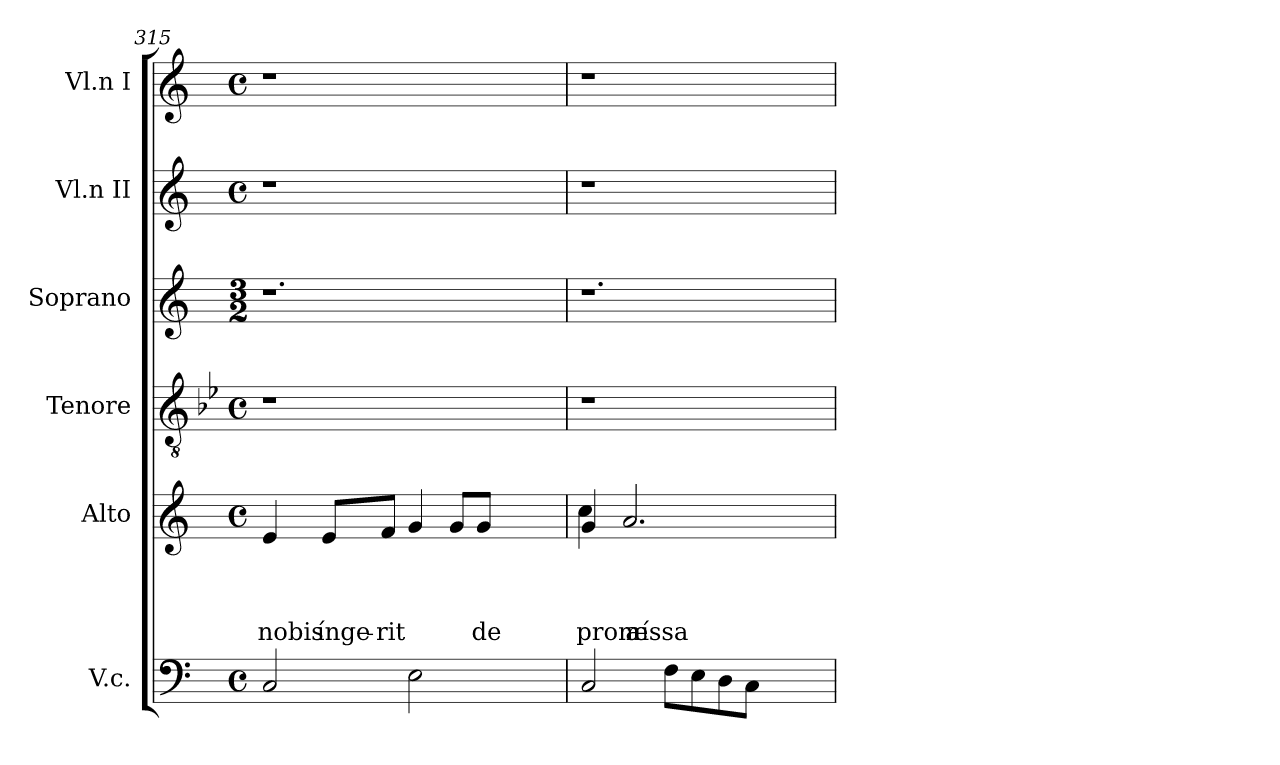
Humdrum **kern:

**kern	**kern	**text	**text	**text	**text	**kern	**kern	**kern	**kern
*part6	*part5	*part5	*part5	*part5	*part5	*part4	*part3	*part2	*part1
*staff6	*staff5	*staff5	*staff5	*staff5	*staff5	*staff4	*staff3	*staff2	*staff1
*I"V.c.	*I"Alto	*	*	*	*	*I"Tenore	*I"Soprano	*I"Vl.n II	*I"Vl.n I
*I'V.c.	*I'Alto	*	*	*	*	*I'Tenore	*I'Soprano	*I'Vl.n II	*I'Vl.n I
!!LO:LB:g=z
*clefF4	*clefG2	*	*	*	*	*clefGv2	*clefG2	*clefG2	*clefG2
*k[]	*k[]	*	*	*	*	*k[b-e-]	*k[]	*k[]	*k[]
*C:	*C:	*	*	*	*	*B-:	*C:	*C:	*C:
*M4/4	*M4/4	*	*	*	*	*M4/4	*M3/2	*M4/4	*M4/4
*met(c)	*met(c)	*	*	*	*	*met(c)	*	*met(c)	*met(c)
=315	=315	=315	=315	=315	=315	=315	=315	=315	=315
!	!	!	!	!	!LO:LY:b	!	!	!	!
2C/	4e/	.	.	.	nobis	1r	1.r	1r	1r
!	!	!	!	!	!LO:LY:b	!	!	!	!
.	8e/L	.	.	.	ínge-	.	.	.	.
!	!	!	!	!	!LO:LY:b	!	!	!	!
.	8f/J	.	.	.	-rit	.	.	.	.
2E\	4g/	.	.	.	.	.	.	.	.
.	8g/L	.	.	.	.	.	.	.	.
!	!	!	!	!	!LO:LY:b	!	!	!	!
.	8g/J	.	.	.	de	.	.	.	.
2ryy	2ryy	.	.	.	.	2ryy	.	2ryy	2ryy
=316	=316	=316	=316	=316	=316	=316	=316	=316	=316
*	*^	*	*	*	*	*	*	*	*
!	!	!	!	!	!	!LO:LY:b	!	!	!	!
2C/	4g/	4cc\	.	.	.	promíssa	1r	1.r	1r	1r
!	!	!	!	!	!	!LO:LY:b	!	!	!	!
.	2ryy	2.a/	.	.	.	æ	.	.	.	.
8F\L	.	.	.	.	.	.	.	.	.	.
8E\	.	.	.	.	.	.	.	.	.	.
8D\	2.ryy	.	.	.	.	.	.	.	.	.
8C\J	.	.	.	.	.	.	.	.	.	.
2ryy	.	2ryy	.	.	.	.	2ryy	.	2ryy	2ryy
*	*v	*v	*	*	*	*	*	*	*	*
=	=	=	=	=	=	=	=	=	=
*-	*-	*-	*-	*-	*-	*-	*-	*-	*-
